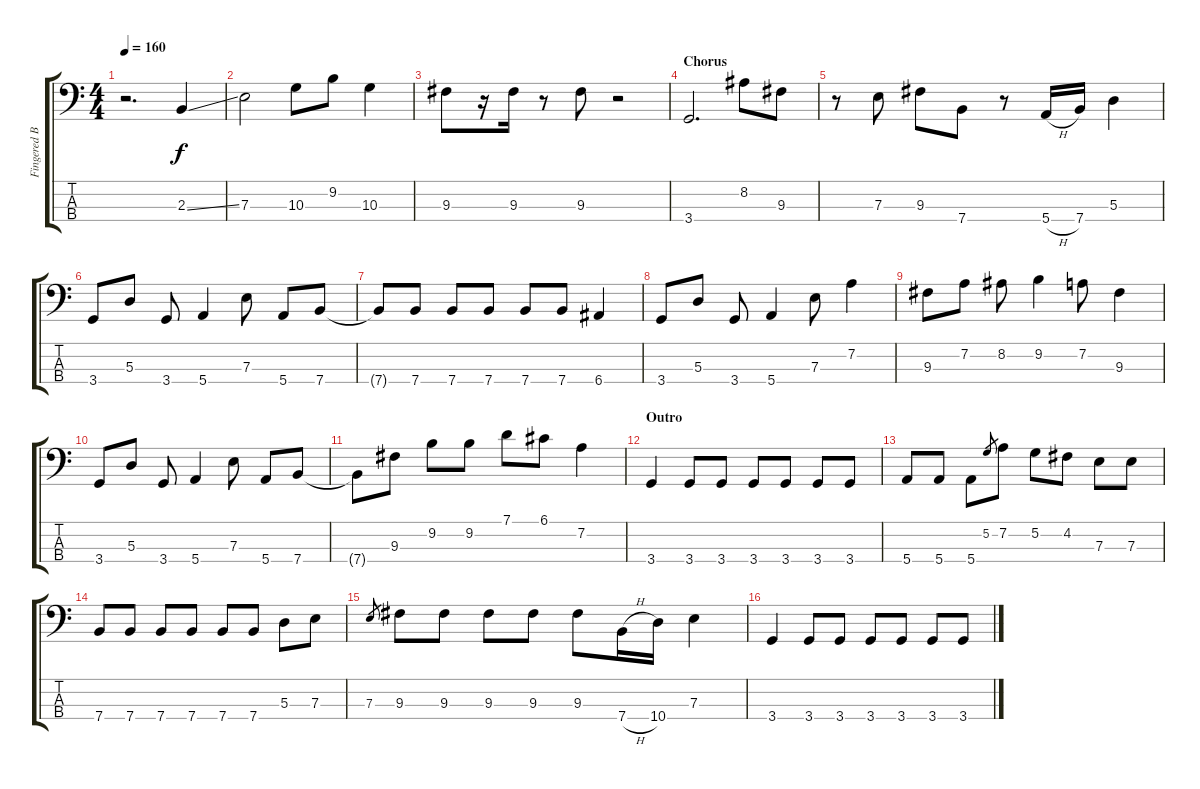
\track ("Fingered Bass" "Fingered B") {instrument electricbassfinger}
\staff {score tabs}
\tuning (G2 D2 A1 E1) {hide}
\ts (4 4)
\tempo 160
\clef f4
\ks c
r.2{d dy f} 2.3{ss}.4 |
7.3.2 10.3.8 9.2.8 10.3.4 |
9.3.8 r.16 9.3.16 r.8 9.3.8 r.2 |
\section ("" "Chorus")
3.4.2{d} 8.2.8 9.3.8 |
r.8 7.3.8 9.3.8 7.4.8 r.8 5.4{h}.16 7.4.16 5.3.4 |
3.4.8 5.3.8 3.4.8 5.4.4 7.3.8 5.4.8 7.4.8 |
7.4{t}.8 7.4.8 7.4.8 7.4.8 7.4.8 7.4.8 6.4.4 |
3.4.8 5.3.8 3.4.8 5.4.4 7.3.8 7.2.4 |
9.3.8 7.2.8 8.2.8 9.2.4 7.2.8 9.3.4 |
3.4.8 5.3.8 3.4.8 5.4.4 7.3.8 5.4.8 7.4.8 |
7.4{t}.8 9.3.8 9.2.8 9.2.8 7.1.8 6.1.8 7.2.4 |
\section ("" "Outro")
3.4.4 3.4.8 3.4.8 3.4.8 3.4.8 3.4.8 3.4.8 |
5.4.8 5.4.8 5.4.8 5.2.8{gr} 7.2.8 5.2.8 4.2.8 7.3.8 7.3.8 |
7.4.8 7.4.8 7.4.8 7.4.8 7.4.8 7.4.8 5.3.8 7.3.8 |
7.3.8{gr} 9.3.8 9.3.8 9.3.8 9.3.8 9.3.8 7.4{h}.16 10.4.16 7.3.4 |
3.4.4 3.4.8 3.4.8 3.4.8 3.4.8 3.4.8 3.4.8
